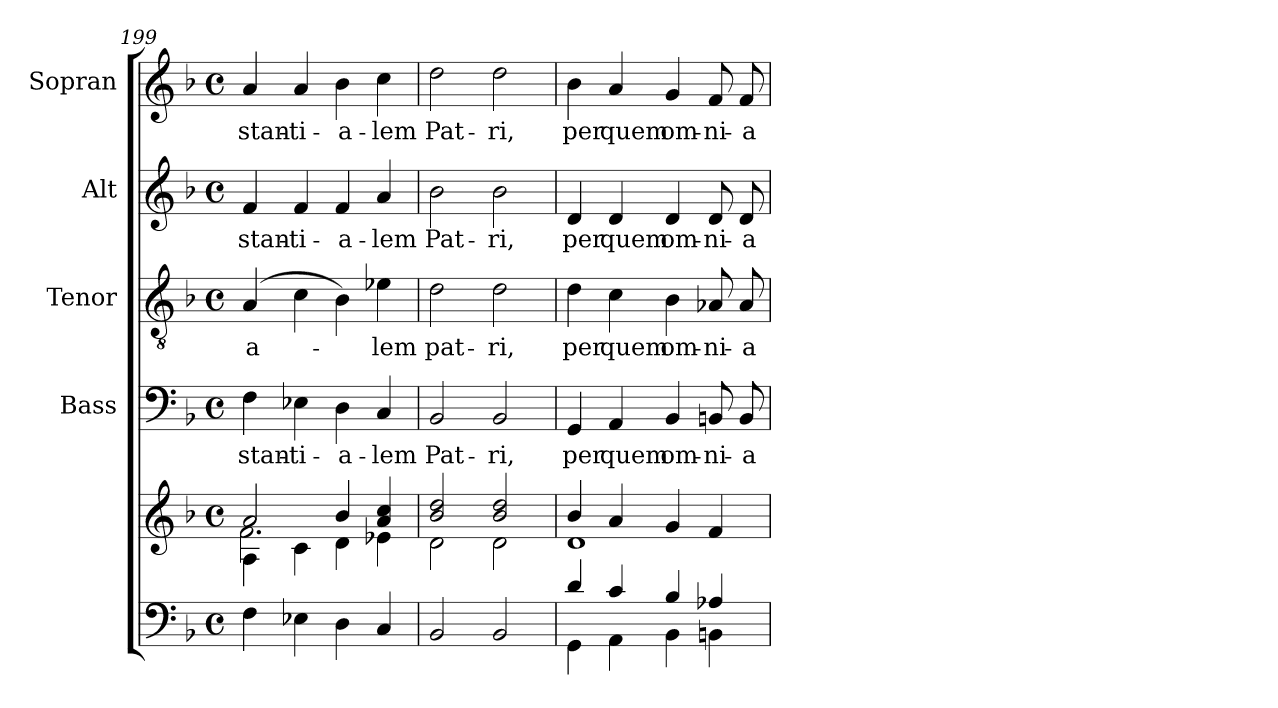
**kern	**kern	**kern	**text	**kern	**text	**kern	**text	**kern	**text
*part5	*part5	*part4	*part4	*part3	*part3	*part2	*part2	*part1	*part1
*staff6	*staff5	*staff4	*staff4	*staff3	*staff3	*staff2	*staff2	*staff1	*staff1
*	*	*I"Bass	*	*I"Tenor	*	*I"Alt	*	*I"Sopran	*
*	*	*I'B.	*	*I'T.	*	*I'A.	*	*I'S.	*
*clefF4	*clefG2	*clefF4	*	*clefGv2	*	*clefG2	*	*clefG2	*
*k[b-]	*k[b-]	*k[b-]	*	*k[b-]	*	*k[b-]	*	*k[b-]	*
*F:	*F:	*F:	*	*F:	*	*F:	*	*F:	*
*M4/4	*M4/4	*M4/4	*	*M4/4	*	*M4/4	*	*M4/4	*
*met(c)	*met(c)	*met(c)	*	*met(c)	*	*met(c)	*	*met(c)	*
=199	=199	=199	=199	=199	=199	=199	=199	=199	=199
*	*^	*	*	*	*	*	*	*	*
*	*	*^	*	*	*	*	*	*	*	*
!	!	!	!	!	!LO:LY:b	!	!LO:LY:b	!	!LO:LY:b	!	!LO:LY:b
4F\	2a/	4A\	2.f\	4F\	-stan-	(4A/	-a-	4f/	-stan-	4a/	-stan-
!	!	!	!	!	!LO:LY:b	!	!	!	!LO:LY:b	!	!LO:LY:b
4E-X\	.	4c\	.	4E-X\	-ti-	4c\	.	4f/	-ti-	4a/	-ti-
!	!	!	!	!	!LO:LY:b	!	!	!	!LO:LY:b	!	!LO:LY:b
4D\	4b-/	4d\	.	4D\	-a-	4B-\)	.	4f/	-a-	4b-\	-a-
!	!	!	!	!	!LO:LY:b	!	!LO:LY:b	!	!LO:LY:b	!	!LO:LY:b
4C/	4a/ 4cc/	4e-X\	4ryy	4C/	-lem	4e-X\	-lem	4a/	-lem	4cc\	-lem
=200	=200	=200	=200	=200	=200	=200	=200	=200	=200	=200	=200
!	!	!	!	!	!LO:LY:b	!	!LO:LY:b	!	!LO:LY:b	!	!LO:LY:b
*	*	*v	*v	*	*	*	*	*	*	*	*
2BB-/	2b-/ 2dd/	2d\	2BB-/	Pat-	2d\	pat-	2b-\	Pat-	2dd\	Pat-
!	!	!	!	!LO:LY:b	!	!LO:LY:b	!	!LO:LY:b	!	!LO:LY:b
2BB-/	2b-/ 2dd/	2d\	2BB-/	-ri,	2d\	-ri,	2b-\	-ri,	2dd\	-ri,
=201	=201	=201	=201	=201	=201	=201	=201	=201	=201	=201
*^	*	*	*	*	*	*	*	*	*	*
!	!	!	!	!	!LO:LY:b	!	!LO:LY:b	!	!LO:LY:b	!	!LO:LY:b
4d/	4GG\	4b-/	1d	4GG/	per	4d\	per	4d/	per	4b-\	per
!	!	!	!	!	!LO:LY:b	!	!LO:LY:b	!	!LO:LY:b	!	!LO:LY:b
4c/	4AA\	4a/	.	4AA/	quem	4c\	quem	4d/	quem	4a/	quem
!	!	!	!	!	!LO:LY:b	!	!LO:LY:b	!	!LO:LY:b	!	!LO:LY:b
4B-/	4BB-\	4g/	.	4BB-/	om-	4B-\	om-	4d/	om-	4g/	om-
!	!	!	!	!	!LO:LY:b	!	!LO:LY:b	!	!LO:LY:b	!	!LO:LY:b
4A-X/	4BBn\	4f/	.	8BBn/	-ni-	8A-X/	-ni-	8d/	-ni-	8f/	-ni-
!	!	!	!	!	!LO:LY:b	!	!LO:LY:b	!	!LO:LY:b	!	!LO:LY:b
.	.	.	.	8BB/	-a	8A-/	-a	8d/	-a	8f/	-a
*v	*v	*	*	*	*	*	*	*	*	*	*
*	*v	*v	*	*	*	*	*	*	*	*
=	=	=	=	=	=	=	=	=	=
*-	*-	*-	*-	*-	*-	*-	*-	*-	*-
